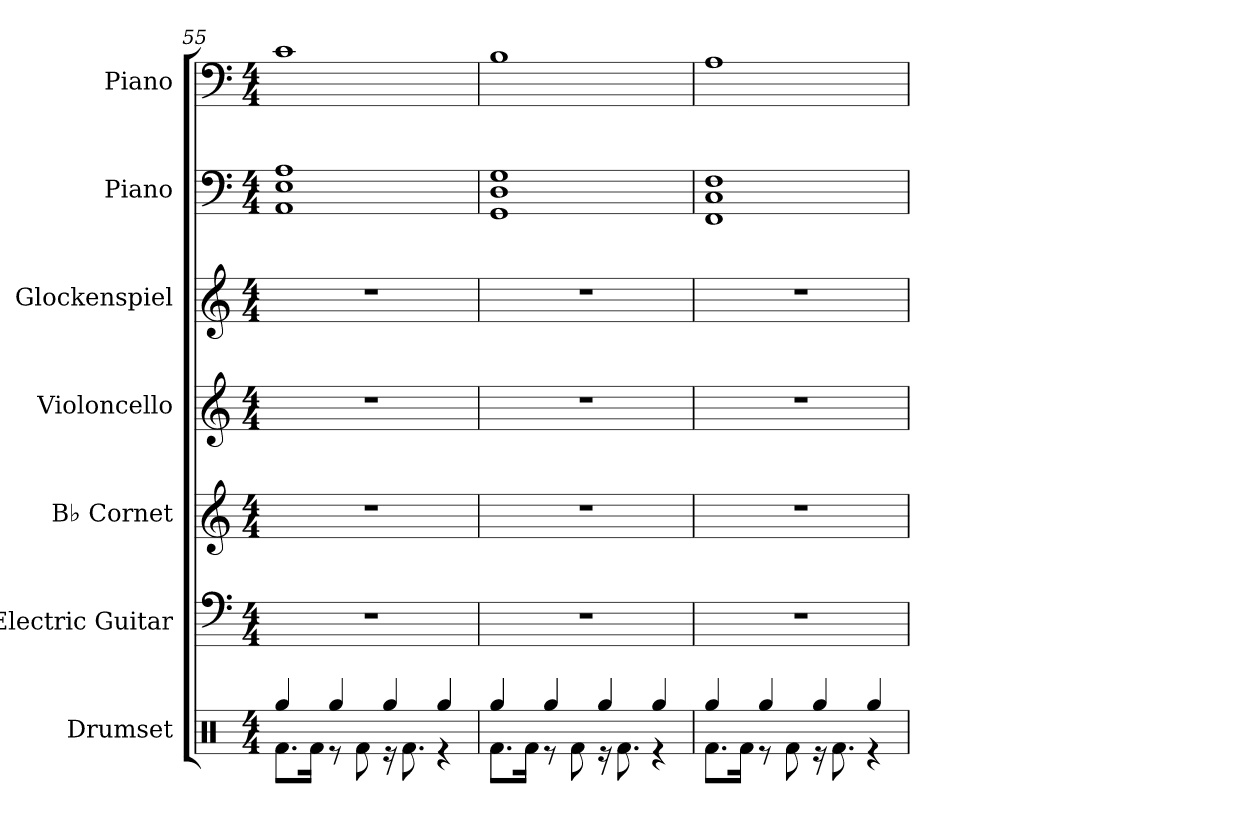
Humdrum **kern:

**kern	**kern	**kern	**kern	**kern	**kern	**kern
*part7	*part6	*part5	*part4	*part3	*part2	*part1
*staff7	*staff6	*staff5	*staff4	*staff3	*staff2	*staff1
*I"Drumset	*I"Electric Guitar	*I"B♭ Cornet	*I"Violoncello	*I"Glockenspiel	*I"Piano	*I"Piano
*I'Drs.	*I'El. Guit.	*I'B♭ Cnt.	*I'Vc.	*I'Glk.	*I'Pno.	*I'Pno.
!!LO:PB:g=z
*clefX	*clefF5	*clefG2	*clefG2	*clefG2	*clefF4	*clefF4
*	*	*ITrd1c2	*	*ITrd-14c-24	*	*
*k[]	*k[]	*k[b-e-]	*k[]	*k[]	*k[]	*k[]
*M4/4	*M4/4	*M4/4	*M4/4	*M4/4	*M4/4	*M4/4
=55	=55	=55	=55	=55	=55	=55
*^	*	*	*	*	*	*
4Rgg/	8.Rf\L	1r	1r	1r	1r	1AA 1E 1A	1c
.	16Rf\Jk	.	.	.	.	.	.
4Rgg/	8r	.	.	.	.	.	.
.	8Rf\	.	.	.	.	.	.
4Rgg/	16r	.	.	.	.	.	.
.	8.Rf\	.	.	.	.	.	.
4Rgg/	4r	.	.	.	.	.	.
=56	=56	=56	=56	=56	=56	=56	=56
4Rgg/	8.Rf\L	1r	1r	1r	1r	1GG 1D 1G	1B
.	16Rf\Jk	.	.	.	.	.	.
4Rgg/	8r	.	.	.	.	.	.
.	8Rf\	.	.	.	.	.	.
4Rgg/	16r	.	.	.	.	.	.
.	8.Rf\	.	.	.	.	.	.
4Rgg/	4r	.	.	.	.	.	.
=57	=57	=57	=57	=57	=57	=57	=57
4Rgg/	8.Rf\L	1r	1r	1r	1r	1FF 1C 1F	1A
.	16Rf\Jk	.	.	.	.	.	.
4Rgg/	8r	.	.	.	.	.	.
.	8Rf\	.	.	.	.	.	.
4Rgg/	16r	.	.	.	.	.	.
.	8.Rf\	.	.	.	.	.	.
4Rgg/	4r	.	.	.	.	.	.
*v	*v	*	*	*	*	*	*
=	=	=	=	=	=	=
*-	*-	*-	*-	*-	*-	*-
